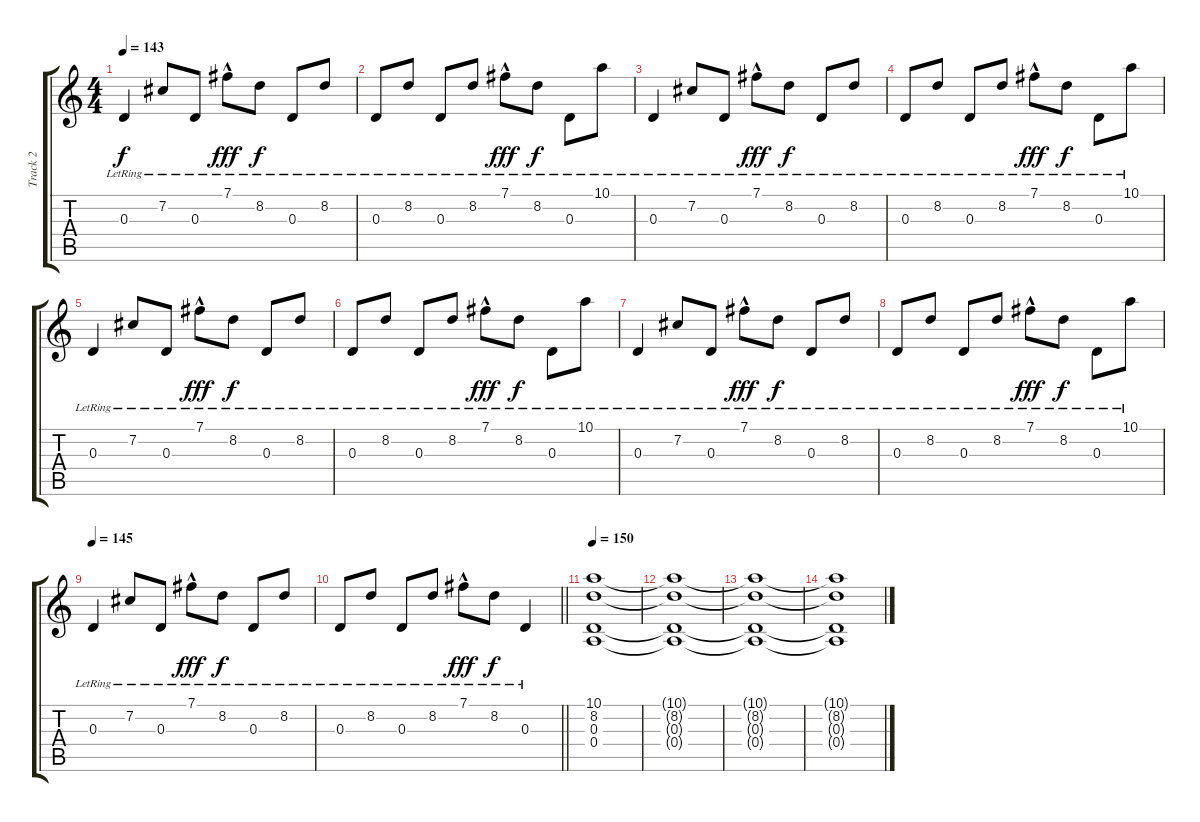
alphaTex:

\track ("Track 2" "Track 2") {instrument electricguitarjazz}
\staff {score tabs}
\tuning (B3 Gb3 D3 A2 E2 B1) {hide}
\ts (4 4)
\tempo 143
\clef g2
\ks c
0.3{lr}.4{dy f} 7.2{lr}.8 0.3{lr}.8 7.1{hac lr}.8{dy fff} 8.2{lr}.8{dy f} 0.3{lr}.8 8.2{lr}.8 |
0.3{lr}.8 8.2{lr}.8 0.3{lr}.8 8.2{lr}.8 7.1{hac lr}.8{dy fff} 8.2{lr}.8{dy f} 0.3{lr}.8 10.1{lr}.8 |
0.3{lr}.4 7.2{lr}.8 0.3{lr}.8 7.1{hac lr}.8{dy fff} 8.2{lr}.8{dy f} 0.3{lr}.8 8.2{lr}.8 |
0.3{lr}.8 8.2{lr}.8 0.3{lr}.8 8.2{lr}.8 7.1{hac lr}.8{dy fff} 8.2{lr}.8{dy f} 0.3{lr}.8 10.1{lr}.8 |
0.3{lr}.4 7.2{lr}.8 0.3{lr}.8 7.1{hac lr}.8{dy fff} 8.2{lr}.8{dy f} 0.3{lr}.8 8.2{lr}.8 |
0.3{lr}.8 8.2{lr}.8 0.3{lr}.8 8.2{lr}.8 7.1{hac lr}.8{dy fff} 8.2{lr}.8{dy f} 0.3{lr}.8 10.1{lr}.8 |
0.3{lr}.4 7.2{lr}.8 0.3{lr}.8 7.1{hac lr}.8{dy fff} 8.2{lr}.8{dy f} 0.3{lr}.8 8.2{lr}.8 |
0.3{lr}.8 8.2{lr}.8 0.3{lr}.8 8.2{lr}.8 7.1{hac lr}.8{dy fff} 8.2{lr}.8{dy f} 0.3{lr}.8 10.1{lr}.8 |
\tempo 145
0.3{lr}.4 7.2{lr}.8 0.3{lr}.8 7.1{hac lr}.8{dy fff} 8.2{lr}.8{dy f} 0.3{lr}.8 8.2{lr}.8 |
\barLineRight lightlight
0.3{lr}.8 8.2{lr}.8 0.3{lr}.8 8.2{lr}.8 7.1{hac lr}.8{dy fff} 8.2{lr}.8{dy f} 0.3{lr}.4 |
\section ("" "")
\tempo 150
(10.1 8.2 0.3 0.4).1{volume 0} |
(10.1{t} 8.2{t} 0.3{t} 0.4{t}).1 |
(10.1{t} 8.2{t} 0.3{t} 0.4{t}).1 |
(10.1{t} 8.2{t} 0.3{t} 0.4{t}).1
